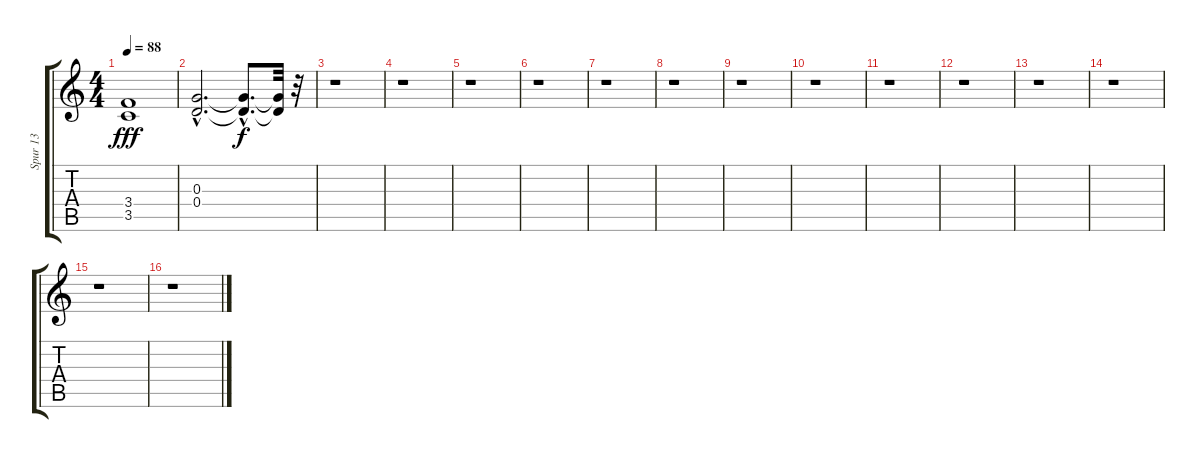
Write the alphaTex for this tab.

\track ("Spur 13" "Spur 13") {instrument distortionguitar}
\staff {score tabs}
\tuning (E4 B3 G3 D3 A2 E2) {hide}
\ts (4 4)
\tempo 88
\clef g2
\ks c
(3.4 3.5).1{dy fff} |
(0.3{hac} 0.4{hac}).2{d} (0.3{hac t} 0.4{hac t}).8{d dy f} (0.3{t} 0.4{t}).32 r.32 |
r.1 |
r.1 |
r.1 |
r.1 |
r.1 |
r.1 |
r.1 |
r.1 |
r.1 |
r.1 |
r.1 |
r.1 |
r.1 |
r.1
